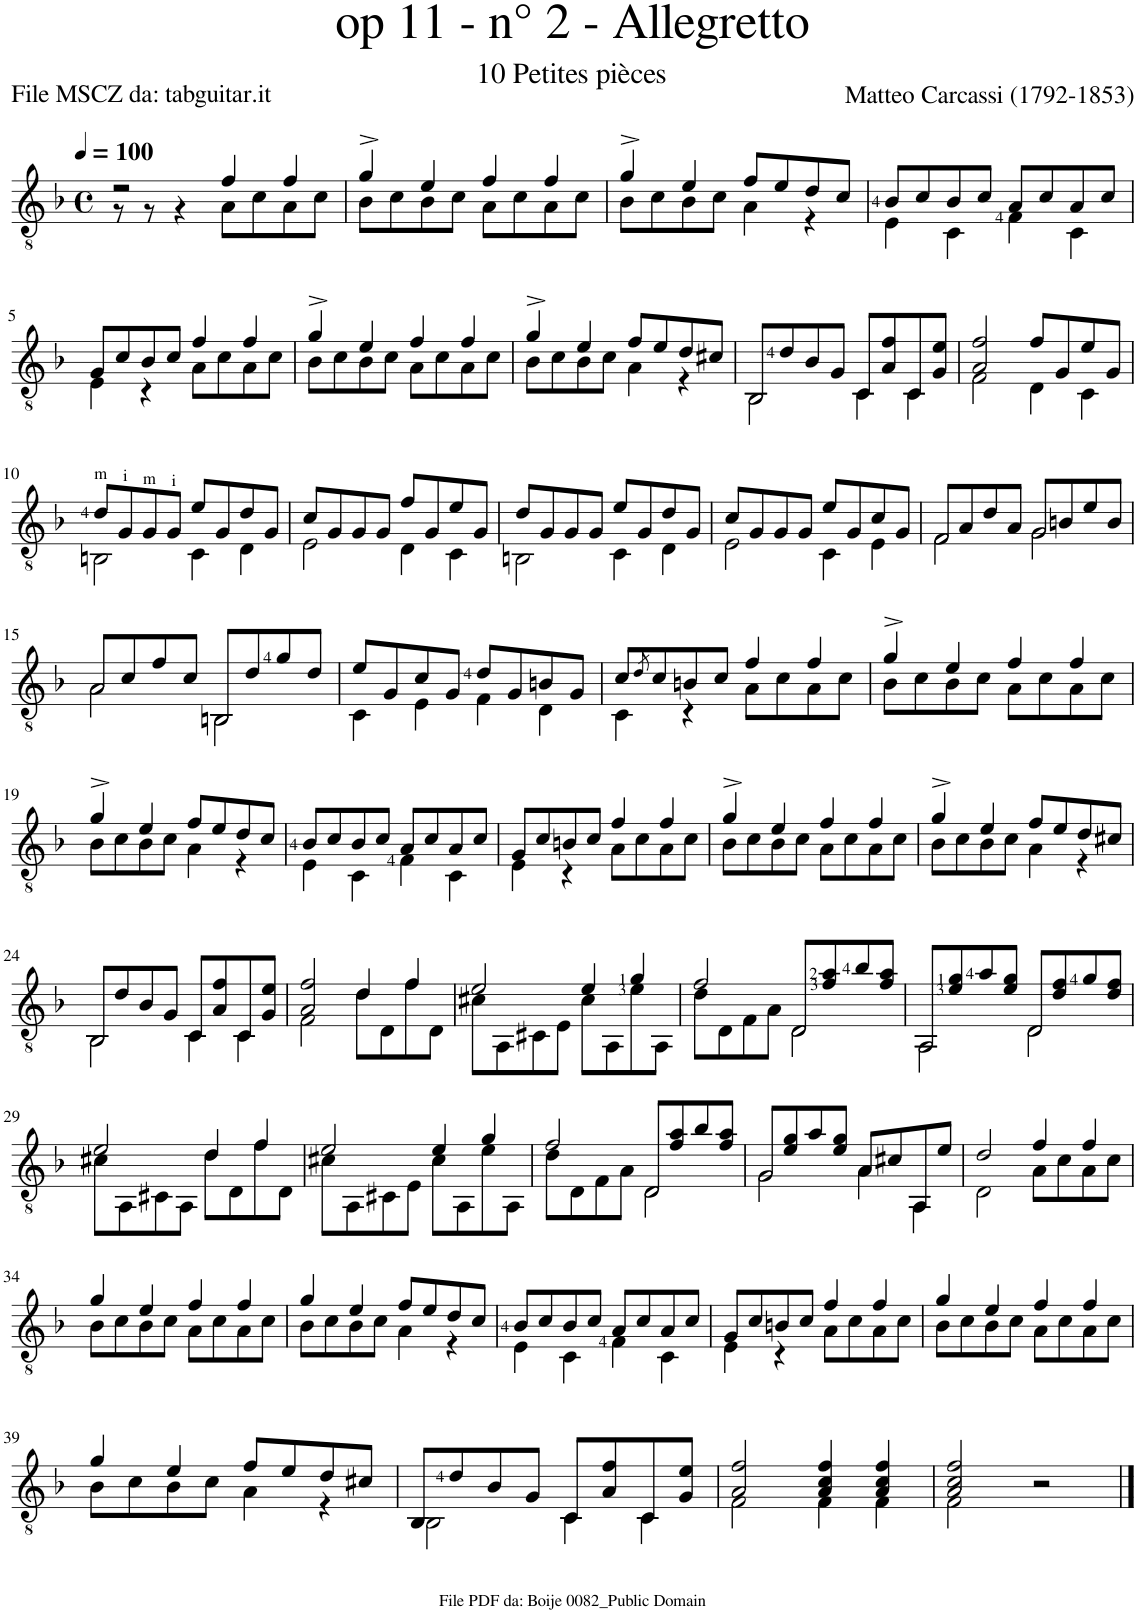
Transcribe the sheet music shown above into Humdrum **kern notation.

**kern
*part1
*staff1
*I"Guitar
*I'Guit.
*clefGv2
*k[b-]
*M4/4
*met(c)
*MM100
=1
*^
2r	8r
.	8r
.	4r
4f/	8A\L
.	8c\
4f/	8A\
.	8c\J
=2	=2
4g^/	8B-\L
.	8c\
4e/	8B-\
.	8c\J
4f/	8A\L
.	8c\
4f/	8A\
.	8c\J
=3	=3
4g^/	8B-\L
.	8c\
4e/	8B-\
.	8c\J
8f/L	4A\
8e/	.
8d/	4r
8c/J	.
=4	=4
8B-/L	4E\
8c/	.
8B-/	4C\
8c/J	.
8A/L	4F\
8c/	.
8A/	4C\
8c/J	.
!!LO:LB:g=z	!!
=5	=5
8G/L	4E\
8c/	.
8B-/	4r
8c/J	.
4f/	8A\L
.	8c\
4f/	8A\
.	8c\J
=6	=6
4g^/	8B-\L
.	8c\
4e/	8B-\
.	8c\J
4f/	8A\L
.	8c\
4f/	8A\
.	8c\J
=7	=7
4g^/	8B-\L
.	8c\
4e/	8B-\
.	8c\J
8f/L	4A\
8e/	.
8d/	4r
8c#X/J	.
=8	=8
!LO:N:head=open	!
8BB-/L	2BB-\
8d/	.
8B-/	.
8G/J	.
8C/L	4C\
8A/ 8f/	.
8C/	4C\
8G/ 8e/J	.
=9	=9
2A/ 2f/	2F\
8f/L	4D\
8G/	.
8e/	4C\
8G/J	.
!!LO:LB:g=z	!!
=10	=10
8d/L	2BBn\
8G/	.
8G/	.
8G/J	.
8e/L	4C\
8G/	.
8d/	4D\
8G/J	.
=11	=11
8c/L	2E\
8G/	.
8G/	.
8G/J	.
8f/L	4D\
8G/	.
8e/	4C\
8G/J	.
=12	=12
8d/L	2BBn\
8G/	.
8G/	.
8G/J	.
8e/L	4C\
8G/	.
8d/	4D\
8G/J	.
=13	=13
8c/L	2E\
8G/	.
8G/	.
8G/J	.
8e/L	4C\
8G/	.
8c/	4E\
8G/J	.
=14	=14
!LO:N:head=open	!
8F/L	2F\
8A/	.
8d/	.
8A/J	.
!LO:N:head=open	!
8G/L	2G\
8Bn/	.
8e/	.
8B/J	.
!!LO:LB:g=z	!!
=15	=15
!LO:N:head=open	!
8A/L	2A\
8c/	.
8f/	.
8c/J	.
!LO:N:head=open	!
8BBn/L	2BB\
8d/	.
8g/	.
8d/J	.
=16	=16
8e/L	4C\
8G/	.
8c/	4E\
8G/J	.
8d/L	4F\
8G/	.
8Bn/	4D\
8G/J	.
=17	=17
8c/L	4C\
8qd/	.
8c/	.
8Bn/	4r
8c/J	.
4f/	8A\L
.	8c\
4f/	8A\
.	8c\J
=18	=18
4g^/	8B-\L
.	8c\
4e/	8B-\
.	8c\J
4f/	8A\L
.	8c\
4f/	8A\
.	8c\J
!!LO:LB:g=z	!!
=19	=19
4g^/	8B-\L
.	8c\
4e/	8B-\
.	8c\J
8f/L	4A\
8e/	.
8d/	4r
8c/J	.
=20	=20
8B-/L	4E\
8c/	.
8B-/	4C\
8c/J	.
8A/L	4F\
8c/	.
8A/	4C\
8c/J	.
=21	=21
8G/L	4E\
8c/	.
8Bn/	4r
8c/J	.
4f/	8A\L
.	8c\
4f/	8A\
.	8c\J
=22	=22
4g^/	8B-\L
.	8c\
4e/	8B-\
.	8c\J
4f/	8A\L
.	8c\
4f/	8A\
.	8c\J
=23	=23
4g^/	8B-\L
.	8c\
4e/	8B-\
.	8c\J
8f/L	4A\
8e/	.
8d/	4r
8c#X/J	.
!!LO:LB:g=z	!!
=24	=24
!LO:N:head=open	!
8BB-/L	2BB-\
8d/	.
8B-/	.
8G/J	.
8C/L	4C\
8A/ 8f/	.
8C/	4C\
8G/ 8e/J	.
=25	=25
2A/ 2f/	2F\
4d/	8d\L
.	8D\
4f/	8f\
.	8D\J
=26	=26
2e/	8c#X\L
.	8AA\
.	8C#X\
.	8E\J
4e/	8c#\L
.	8AA\
4g/	8e\
.	8AA\J
=27	=27
2f/	8d\L
.	8D\
.	8F\
.	8A\J
!LO:N:head=open	!
8D/L	2D\
8f/ 8a/	.
8b-/	.
8f/ 8a/J	.
=28	=28
!LO:N:head=open	!
8AA/L	2AA\
8e/ 8g/	.
8a/	.
8e/ 8g/J	.
!LO:N:head=open	!
8D/L	2D\
8d/ 8f/	.
8g/	.
8d/ 8f/J	.
!!LO:LB:g=z	!!
=29	=29
2e/	8c#X\L
.	8AA\
.	8C#X\
.	8AA\J
4d/	8d\L
.	8D\
4f/	8f\
.	8D\J
=30	=30
2e/	8c#X\L
.	8AA\
.	8C#X\
.	8E\J
4e/	8c#\L
.	8AA\
4g/	8e\
.	8AA\J
=31	=31
2f/	8d\L
.	8D\
.	8F\
.	8A\J
!LO:N:head=open	!
8D/L	2D\
8f/ 8a/	.
8b-/	.
8f/ 8a/J	.
=32	=32
!LO:N:head=open	!
8G/L	2G\
8e/ 8g/	.
8a/	.
8e/ 8g/J	.
8A/L	4A\
8c#X/	.
8AA/	4AA\
8e/J	.
=33	=33
2d/	2D\
4f/	8A\L
.	8c\
4f/	8A\
.	8c\J
!!LO:LB:g=z	!!
=34	=34
4g/	8B-\L
.	8c\
4e/	8B-\
.	8c\J
4f/	8A\L
.	8c\
4f/	8A\
.	8c\J
=35	=35
4g/	8B-\L
.	8c\
4e/	8B-\
.	8c\J
8f/L	4A\
8e/	.
8d/	4r
8c/J	.
=36	=36
8B-/L	4E\
8c/	.
8B-/	4C\
8c/J	.
8A/L	4F\
8c/	.
8A/	4C\
8c/J	.
=37	=37
8G/L	4E\
8c/	.
8Bn/	4r
8c/J	.
4f/	8A\L
.	8c\
4f/	8A\
.	8c\J
=38	=38
4g/	8B-\L
.	8c\
4e/	8B-\
.	8c\J
4f/	8A\L
.	8c\
4f/	8A\
.	8c\J
!!LO:LB:g=z	!!
=39	=39
4g/	8B-\L
.	8c\
4e/	8B-\
.	8c\J
8f/L	4A\
8e/	.
8d/	4r
8c#X/J	.
=40	=40
8BB-/L	2BB-\
8d/	.
8B-/	.
8G/J	.
8C/L	4C\
8A/ 8f/	.
8C/	4C\
8G/ 8e/J	.
=41	=41
2A/ 2f/	2F\
4A/ 4c/ 4f/	4F\
4A/ 4c/ 4f/	4F\
=42	=42
2A/ 2c/ 2f/	2F\
2r	2ryy
*v	*v
==
*-
